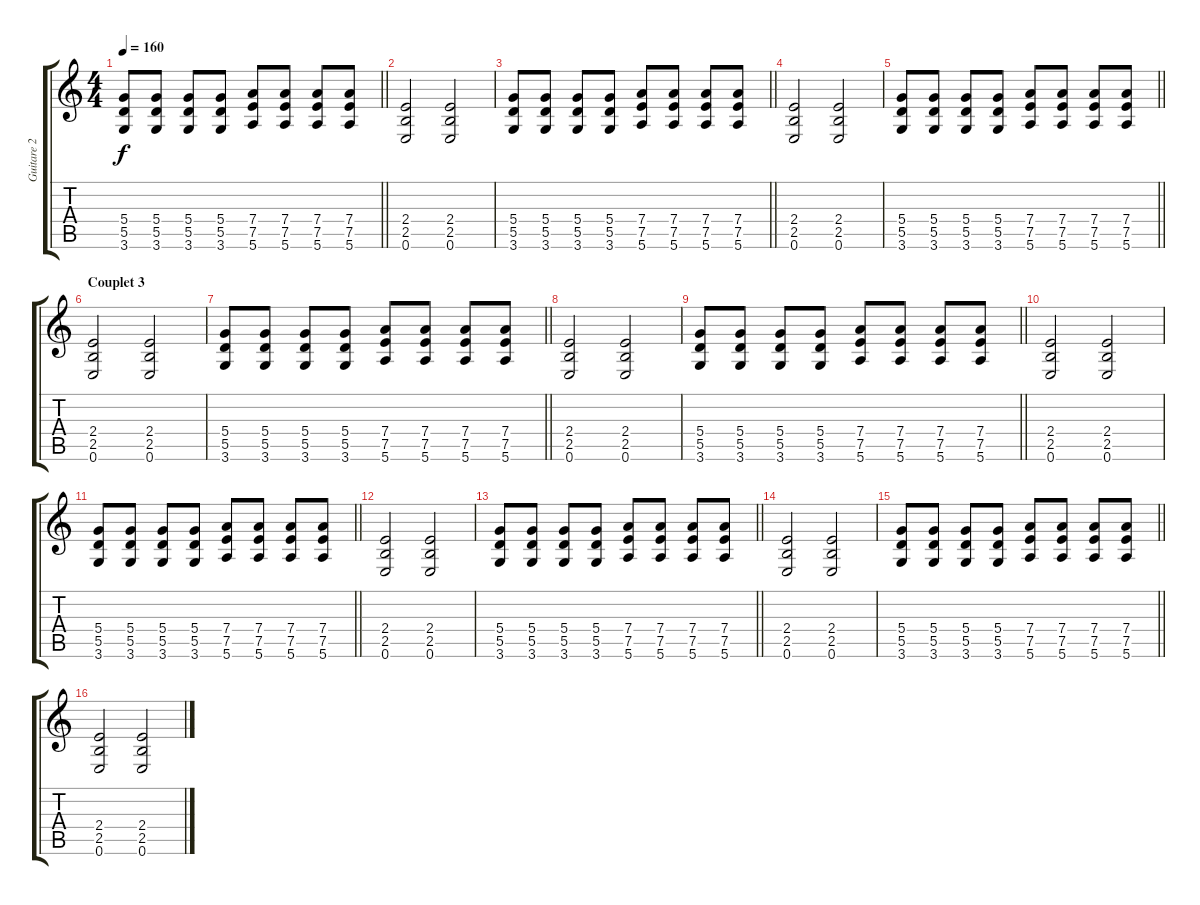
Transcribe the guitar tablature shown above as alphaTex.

\track ("Guitare 2" "Guitare 2") {instrument distortionguitar}
\staff {score tabs}
\tuning (E4 B3 G3 D3 A2 E2) {hide}
\ts (4 4)
\tempo 160
\clef g2
\barLineRight lightlight
\ks c
(5.4 5.5 3.6).8{dy f} (5.4 5.5 3.6).8 (5.4 5.5 3.6).8 (5.4 5.5 3.6).8 (7.4 7.5 5.6).8 (7.4 7.5 5.6).8 (7.4 7.5 5.6).8 (7.4 7.5 5.6).8 |
(2.4 2.5 0.6).2 (2.4 2.5 0.6).2 |
\barLineRight lightlight
(5.4 5.5 3.6).8 (5.4 5.5 3.6).8 (5.4 5.5 3.6).8 (5.4 5.5 3.6).8 (7.4 7.5 5.6).8 (7.4 7.5 5.6).8 (7.4 7.5 5.6).8 (7.4 7.5 5.6).8 |
(2.4 2.5 0.6).2 (2.4 2.5 0.6).2 |
\barLineRight lightlight
(5.4 5.5 3.6).8 (5.4 5.5 3.6).8 (5.4 5.5 3.6).8 (5.4 5.5 3.6).8 (7.4 7.5 5.6).8 (7.4 7.5 5.6).8 (7.4 7.5 5.6).8 (7.4 7.5 5.6).8 |
\section ("" "Couplet 3")
(2.4 2.5 0.6).2 (2.4 2.5 0.6).2 |
\barLineRight lightlight
(5.4 5.5 3.6).8 (5.4 5.5 3.6).8 (5.4 5.5 3.6).8 (5.4 5.5 3.6).8 (7.4 7.5 5.6).8 (7.4 7.5 5.6).8 (7.4 7.5 5.6).8 (7.4 7.5 5.6).8 |
(2.4 2.5 0.6).2 (2.4 2.5 0.6).2 |
\barLineRight lightlight
(5.4 5.5 3.6).8 (5.4 5.5 3.6).8 (5.4 5.5 3.6).8 (5.4 5.5 3.6).8 (7.4 7.5 5.6).8 (7.4 7.5 5.6).8 (7.4 7.5 5.6).8 (7.4 7.5 5.6).8 |
(2.4 2.5 0.6).2 (2.4 2.5 0.6).2 |
\barLineRight lightlight
(5.4 5.5 3.6).8 (5.4 5.5 3.6).8 (5.4 5.5 3.6).8 (5.4 5.5 3.6).8 (7.4 7.5 5.6).8 (7.4 7.5 5.6).8 (7.4 7.5 5.6).8 (7.4 7.5 5.6).8 |
(2.4 2.5 0.6).2 (2.4 2.5 0.6).2 |
\barLineRight lightlight
(5.4 5.5 3.6).8 (5.4 5.5 3.6).8 (5.4 5.5 3.6).8 (5.4 5.5 3.6).8 (7.4 7.5 5.6).8 (7.4 7.5 5.6).8 (7.4 7.5 5.6).8 (7.4 7.5 5.6).8 |
(2.4 2.5 0.6).2 (2.4 2.5 0.6).2 |
\barLineRight lightlight
(5.4 5.5 3.6).8 (5.4 5.5 3.6).8 (5.4 5.5 3.6).8 (5.4 5.5 3.6).8 (7.4 7.5 5.6).8 (7.4 7.5 5.6).8 (7.4 7.5 5.6).8 (7.4 7.5 5.6).8 |
(2.4 2.5 0.6).2 (2.4 2.5 0.6).2
